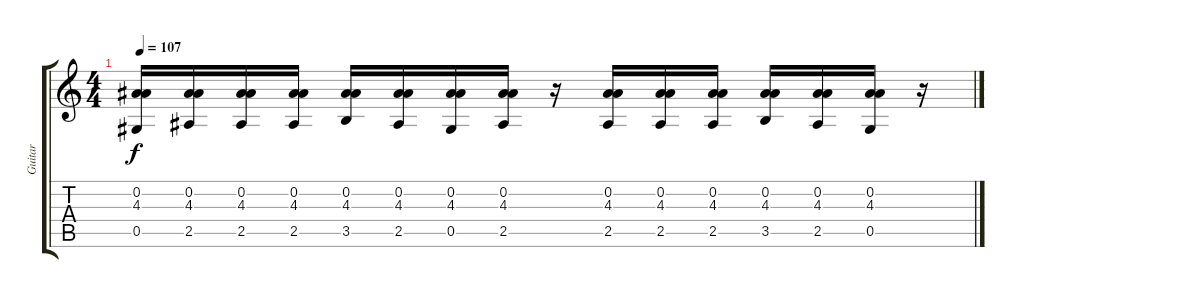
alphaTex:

\track ("Guitar " "Guitar ") {instrument distortionguitar}
\staff {score tabs}
\tuning (Eb4 Bb3 Gb3 Db3 Ab2 Db2) {hide}
\ts (4 4)
\tempo 107
\clef g2
\ks c
(0.2 4.3 0.5).16{dy f} (0.2 4.3 2.5).16 (0.2 4.3 2.5).16 (0.2 4.3 2.5).16 (0.2 4.3 3.5).16 (0.2 4.3 2.5).16 (0.2 4.3 0.5).16 (0.2 4.3 2.5).16 r.16 (0.2 4.3 2.5).16 (0.2 4.3 2.5).16 (0.2 4.3 2.5).16 (0.2 4.3 3.5).16 (0.2 4.3 2.5).16 (0.2 4.3 0.5).16 r.16
